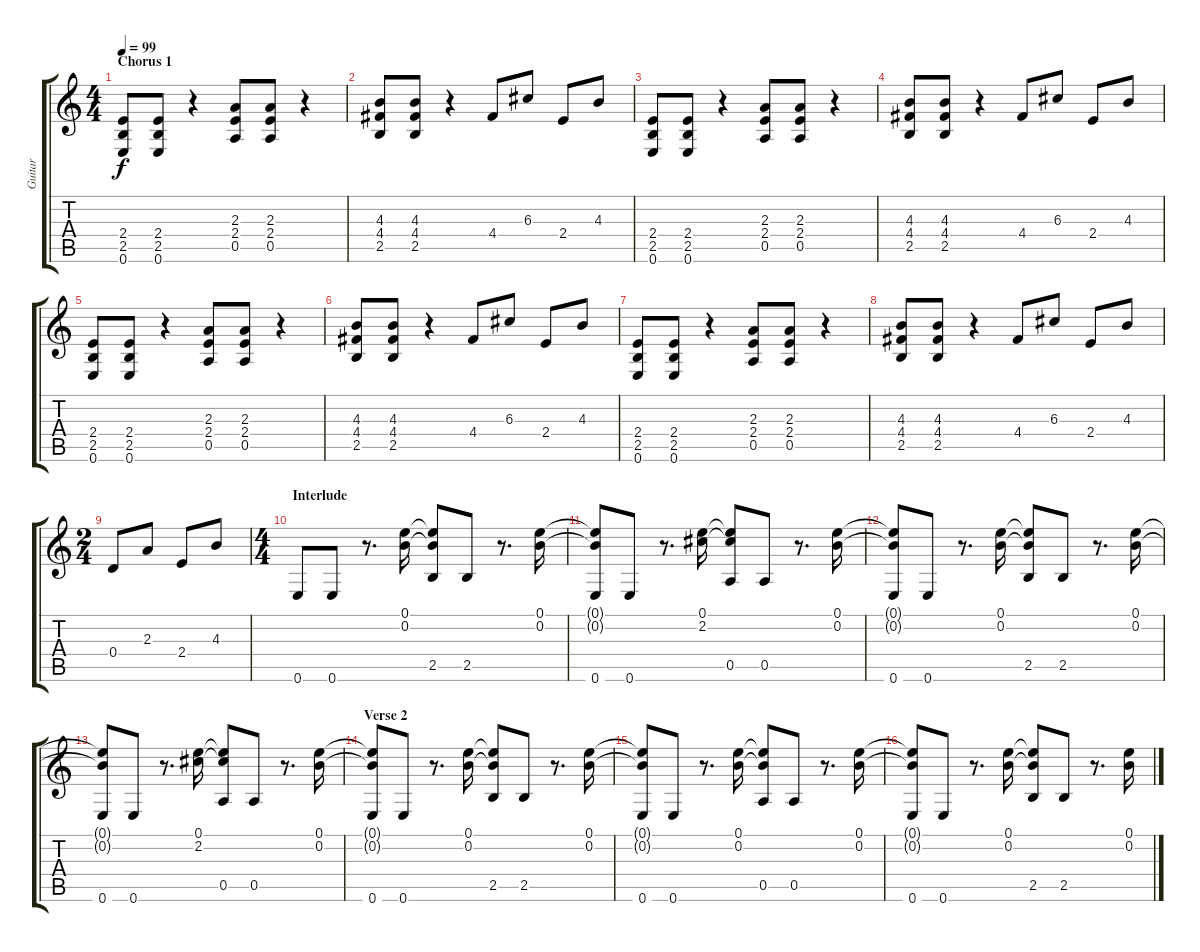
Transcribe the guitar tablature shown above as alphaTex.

\track ("Guitar" "Guitar") {instrument acousticguitarsteel}
\staff {score tabs}
\tuning (E4 B3 G3 D3 A2 E2) {hide}
\ts (4 4)
\section ("" "Chorus 1")
\tempo 99
\clef g2
\ks c
(2.4 2.5 0.6).8{dy f instrument overdrivenguitar} (2.4 2.5 0.6).8 r.4 (2.3 2.4 0.5).8 (2.3 2.4 0.5).8 r.4 |
(4.3 4.4 2.5).8 (4.3 4.4 2.5).8 r.4 4.4.8 6.3.8 2.4.8 4.3.8 |
(2.4 2.5 0.6).8 (2.4 2.5 0.6).8 r.4 (2.3 2.4 0.5).8 (2.3 2.4 0.5).8 r.4 |
(4.3 4.4 2.5).8 (4.3 4.4 2.5).8 r.4 4.4.8 6.3.8 2.4.8 4.3.8 |
(2.4 2.5 0.6).8 (2.4 2.5 0.6).8 r.4 (2.3 2.4 0.5).8 (2.3 2.4 0.5).8 r.4 |
(4.3 4.4 2.5).8 (4.3 4.4 2.5).8 r.4 4.4.8 6.3.8 2.4.8 4.3.8 |
(2.4 2.5 0.6).8 (2.4 2.5 0.6).8 r.4 (2.3 2.4 0.5).8 (2.3 2.4 0.5).8 r.4 |
(4.3 4.4 2.5).8 (4.3 4.4 2.5).8 r.4 4.4.8 6.3.8 2.4.8 4.3.8 |
\ts (2 4)
0.4.8 2.3.8 2.4.8 4.3.8 |
\ts (4 4)
\section ("" "Interlude")
0.6.8 0.6.8 r.8{d} (0.1 0.2).16 (0.1{t} 0.2{t} 2.5).8 2.5.8 r.8{d} (0.1 0.2).16 |
(0.1{t} 0.2{t} 0.6).8 0.6.8 r.8{d} (0.1 2.2).16 (0.1{t} 2.2{t} 0.5).8 0.5.8 r.8{d} (0.1 0.2).16 |
(0.1{t} 0.2{t} 0.6).8 0.6.8 r.8{d} (0.1 0.2).16 (0.1{t} 0.2{t} 2.5).8 2.5.8 r.8{d} (0.1 0.2).16 |
(0.1{t} 0.2{t} 0.6).8 0.6.8 r.8{d} (0.1 2.2).16 (0.1{t} 2.2{t} 0.5).8 0.5.8 r.8{d} (0.1 0.2).16 |
\section ("" "Verse 2")
(0.1{t} 0.2{t} 0.6).8 0.6.8 r.8{d} (0.1 0.2).16 (0.1{t} 0.2{t} 2.5).8 2.5.8 r.8{d} (0.1 0.2).16 |
(0.1{t} 0.2{t} 0.6).8 0.6.8 r.8{d} (0.1 0.2).16 (0.1{t} 0.2{t} 0.5).8 0.5.8 r.8{d} (0.1 0.2).16 |
(0.1{t} 0.2{t} 0.6).8 0.6.8 r.8{d} (0.1 0.2).16 (0.1{t} 0.2{t} 2.5).8 2.5.8 r.8{d} (0.1 0.2).16
